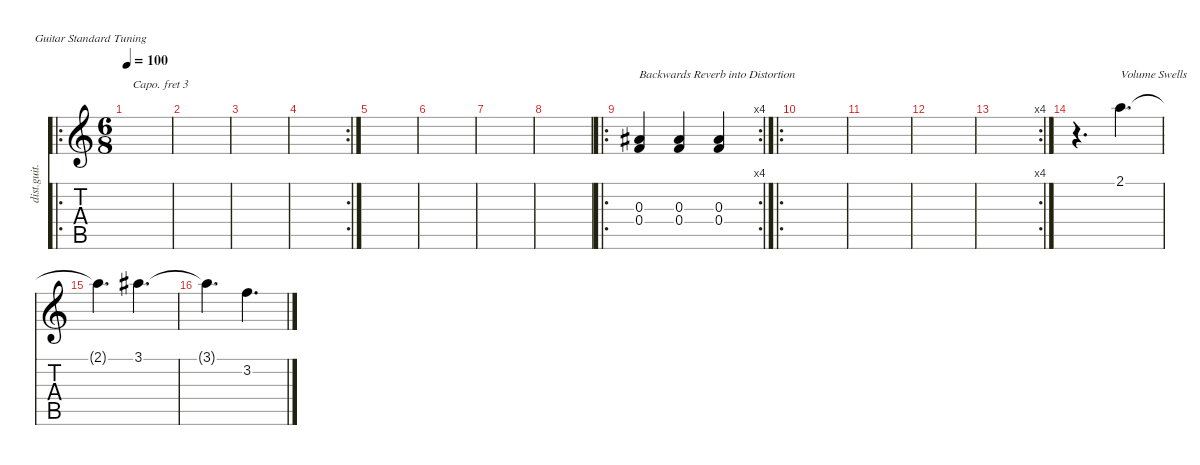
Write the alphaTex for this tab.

\defaultSystemsLayout 4
\hideDynamics
\bracketExtendMode nobrackets
\otherSystemsTrackNameOrientation horizontal
\track ("Distortion Guitar" "dist.guit.") {instrument distortionguitar}
\staff {score tabs}
\capo 3
\tuning (E4 B3 G3 D3 A2 E2)
\ro
\ts (6 8)
\tempo 100
\clef g2
\ks c
|
|
|
\rc 2
|
|
|
|
|
\ro
\rc 4
(0.3 0.4).4{txt "Backwards Reverb into Distortion"} (0.3 0.4).4 (0.3 0.4).4 |
\ro
|
|
|
\rc 4
|
r.4{d} 2.1.4{d txt "Volume Swells"} |
2.1{t}.4{d} 3.1.4{d} |
3.1{t}.4{d} 3.2.4{d}
